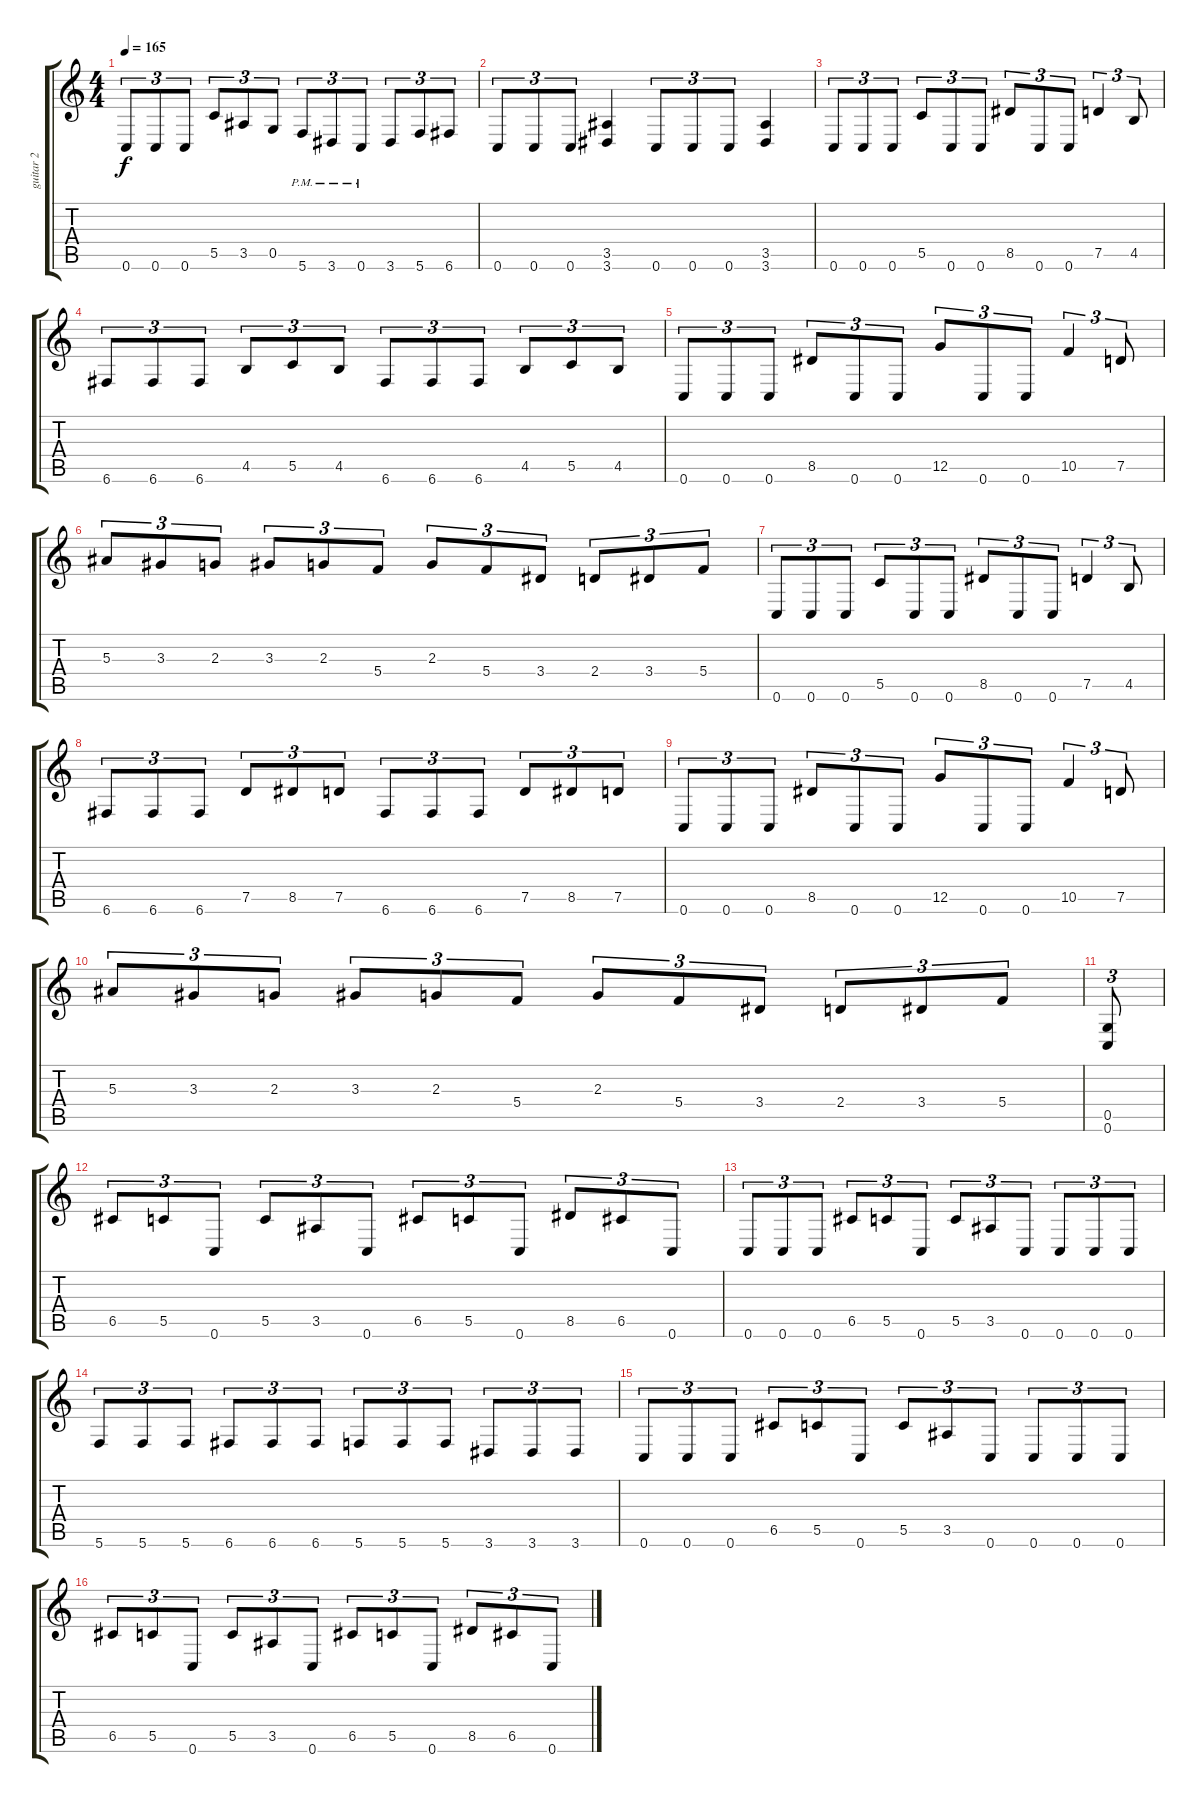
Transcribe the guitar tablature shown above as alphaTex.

\track ("guitar 2" "guitar 2") {instrument overdrivenguitar}
\staff {score tabs}
\tuning (D4 A3 F3 C3 G2 C2) {hide}
\ts (4 4)
\tempo 165
\clef g2
\ks c
0.6.8{tu (3 2) dy f} 0.6.8{tu (3 2)} 0.6.8{tu (3 2)} 5.5.8{tu (3 2)} 3.5.8{tu (3 2)} 0.5.8{tu (3 2)} 5.6{pm}.8{tu (3 2)} 3.6{pm}.8{tu (3 2)} 0.6{pm}.8{tu (3 2)} 3.6.8{tu (3 2)} 5.6.8{tu (3 2)} 6.6.8{tu (3 2)} |
0.6.8{tu (3 2)} 0.6.8{tu (3 2)} 0.6.8{tu (3 2)} (3.5 3.6).4 0.6.8{tu (3 2)} 0.6.8{tu (3 2)} 0.6.8{tu (3 2)} (3.5 3.6).4 |
0.6.8{tu (3 2)} 0.6.8{tu (3 2)} 0.6.8{tu (3 2)} 5.5.8{tu (3 2)} 0.6.8{tu (3 2)} 0.6.8{tu (3 2)} 8.5.8{tu (3 2)} 0.6.8{tu (3 2)} 0.6.8{tu (3 2)} 7.5.4{tu (3 2)} 4.5.8{tu (3 2)} |
6.6.8{tu (3 2)} 6.6.8{tu (3 2)} 6.6.8{tu (3 2)} 4.5.8{tu (3 2)} 5.5.8{tu (3 2)} 4.5.8{tu (3 2)} 6.6.8{tu (3 2)} 6.6.8{tu (3 2)} 6.6.8{tu (3 2)} 4.5.8{tu (3 2)} 5.5.8{tu (3 2)} 4.5.8{tu (3 2)} |
0.6.8{tu (3 2)} 0.6.8{tu (3 2)} 0.6.8{tu (3 2)} 8.5.8{tu (3 2)} 0.6.8{tu (3 2)} 0.6.8{tu (3 2)} 12.5.8{tu (3 2)} 0.6.8{tu (3 2)} 0.6.8{tu (3 2)} 10.5.4{tu (3 2)} 7.5.8{tu (3 2)} |
5.3.8{tu (3 2)} 3.3.8{tu (3 2)} 2.3.8{tu (3 2)} 3.3.8{tu (3 2)} 2.3.8{tu (3 2)} 5.4.8{tu (3 2)} 2.3.8{tu (3 2)} 5.4.8{tu (3 2)} 3.4.8{tu (3 2)} 2.4.8{tu (3 2)} 3.4.8{tu (3 2)} 5.4.8{tu (3 2)} |
0.6.8{tu (3 2)} 0.6.8{tu (3 2)} 0.6.8{tu (3 2)} 5.5.8{tu (3 2)} 0.6.8{tu (3 2)} 0.6.8{tu (3 2)} 8.5.8{tu (3 2)} 0.6.8{tu (3 2)} 0.6.8{tu (3 2)} 7.5.4{tu (3 2)} 4.5.8{tu (3 2)} |
6.6.8{tu (3 2)} 6.6.8{tu (3 2)} 6.6.8{tu (3 2)} 7.5.8{tu (3 2)} 8.5.8{tu (3 2)} 7.5.8{tu (3 2)} 6.6.8{tu (3 2)} 6.6.8{tu (3 2)} 6.6.8{tu (3 2)} 7.5.8{tu (3 2)} 8.5.8{tu (3 2)} 7.5.8{tu (3 2)} |
0.6.8{tu (3 2)} 0.6.8{tu (3 2)} 0.6.8{tu (3 2)} 8.5.8{tu (3 2)} 0.6.8{tu (3 2)} 0.6.8{tu (3 2)} 12.5.8{tu (3 2)} 0.6.8{tu (3 2)} 0.6.8{tu (3 2)} 10.5.4{tu (3 2)} 7.5.8{tu (3 2)} |
5.3.8{tu (3 2)} 3.3.8{tu (3 2)} 2.3.8{tu (3 2)} 3.3.8{tu (3 2)} 2.3.8{tu (3 2)} 5.4.8{tu (3 2)} 2.3.8{tu (3 2)} 5.4.8{tu (3 2)} 3.4.8{tu (3 2)} 2.4.8{tu (3 2)} 3.4.8{tu (3 2)} 5.4.8{tu (3 2)} |
(0.5 0.6).8{tu (3 2)} |
6.5.8{tu (3 2)} 5.5.8{tu (3 2)} 0.6.8{tu (3 2)} 5.5.8{tu (3 2)} 3.5.8{tu (3 2)} 0.6.8{tu (3 2)} 6.5.8{tu (3 2)} 5.5.8{tu (3 2)} 0.6.8{tu (3 2)} 8.5.8{tu (3 2)} 6.5.8{tu (3 2)} 0.6.8{tu (3 2)} |
0.6.8{tu (3 2)} 0.6.8{tu (3 2)} 0.6.8{tu (3 2)} 6.5.8{tu (3 2)} 5.5.8{tu (3 2)} 0.6.8{tu (3 2)} 5.5.8{tu (3 2)} 3.5.8{tu (3 2)} 0.6.8{tu (3 2)} 0.6.8{tu (3 2)} 0.6.8{tu (3 2)} 0.6.8{tu (3 2)} |
5.6.8{tu (3 2)} 5.6.8{tu (3 2)} 5.6.8{tu (3 2)} 6.6.8{tu (3 2)} 6.6.8{tu (3 2)} 6.6.8{tu (3 2)} 5.6.8{tu (3 2)} 5.6.8{tu (3 2)} 5.6.8{tu (3 2)} 3.6.8{tu (3 2)} 3.6.8{tu (3 2)} 3.6.8{tu (3 2)} |
0.6.8{tu (3 2)} 0.6.8{tu (3 2)} 0.6.8{tu (3 2)} 6.5.8{tu (3 2)} 5.5.8{tu (3 2)} 0.6.8{tu (3 2)} 5.5.8{tu (3 2)} 3.5.8{tu (3 2)} 0.6.8{tu (3 2)} 0.6.8{tu (3 2)} 0.6.8{tu (3 2)} 0.6.8{tu (3 2)} |
6.5.8{tu (3 2)} 5.5.8{tu (3 2)} 0.6.8{tu (3 2)} 5.5.8{tu (3 2)} 3.5.8{tu (3 2)} 0.6.8{tu (3 2)} 6.5.8{tu (3 2)} 5.5.8{tu (3 2)} 0.6.8{tu (3 2)} 8.5.8{tu (3 2)} 6.5.8{tu (3 2)} 0.6.8{tu (3 2)}
